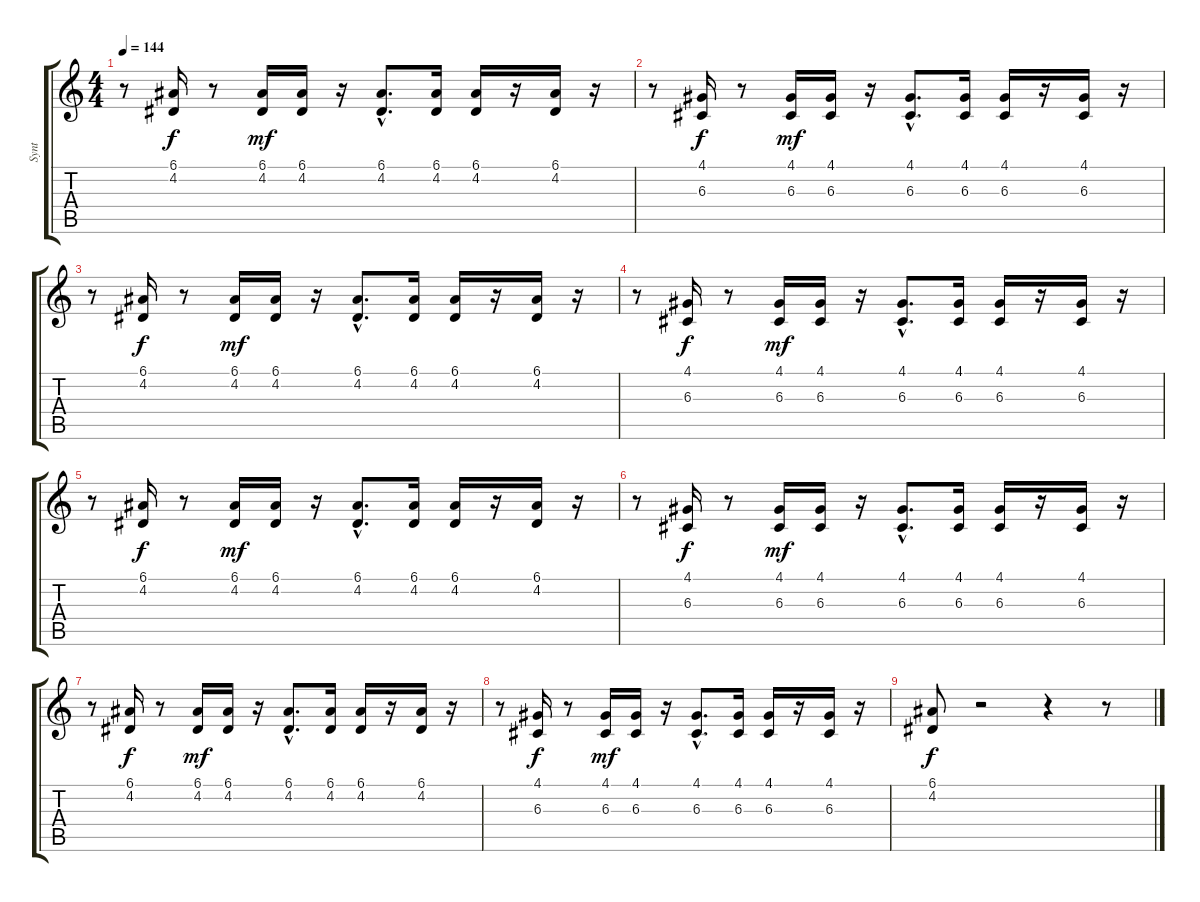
\track ("Synt" "Synt") {instrument lead5charang}
\staff {score tabs}
\tuning (E4 B3 G3 D3 A2 E2) {hide}
\ts (4 4)
\tempo 144
\clef g2
\ks c
r.8{dy mf} (6.1 4.2).16{dy f} r.8 (6.1 4.2).16{dy mf} (6.1 4.2).16 r.16 (6.1{hac} 4.2{hac}).8{d} (6.1 4.2).16 (6.1 4.2).16 r.16 (6.1 4.2).16 r.16 |
r.8 (4.1 6.3).16{dy f} r.8 (4.1 6.3).16{dy mf} (4.1 6.3).16 r.16 (4.1{hac} 6.3{hac}).8{d} (4.1 6.3).16 (4.1 6.3).16 r.16 (4.1 6.3).16 r.16 |
r.8 (6.1 4.2).16{dy f} r.8 (6.1 4.2).16{dy mf} (6.1 4.2).16 r.16 (6.1{hac} 4.2{hac}).8{d} (6.1 4.2).16 (6.1 4.2).16 r.16 (6.1 4.2).16 r.16 |
r.8 (4.1 6.3).16{dy f} r.8 (4.1 6.3).16{dy mf} (4.1 6.3).16 r.16 (4.1{hac} 6.3{hac}).8{d} (4.1 6.3).16 (4.1 6.3).16 r.16 (4.1 6.3).16 r.16 |
r.8 (6.1 4.2).16{dy f} r.8 (6.1 4.2).16{dy mf} (6.1 4.2).16 r.16 (6.1{hac} 4.2{hac}).8{d} (6.1 4.2).16 (6.1 4.2).16 r.16 (6.1 4.2).16 r.16 |
r.8 (4.1 6.3).16{dy f} r.8 (4.1 6.3).16{dy mf} (4.1 6.3).16 r.16 (4.1{hac} 6.3{hac}).8{d} (4.1 6.3).16 (4.1 6.3).16 r.16 (4.1 6.3).16 r.16 |
r.8 (6.1 4.2).16{dy f} r.8 (6.1 4.2).16{dy mf} (6.1 4.2).16 r.16 (6.1{hac} 4.2{hac}).8{d} (6.1 4.2).16 (6.1 4.2).16 r.16 (6.1 4.2).16 r.16 |
r.8 (4.1 6.3).16{dy f} r.8 (4.1 6.3).16{dy mf} (4.1 6.3).16 r.16 (4.1{hac} 6.3{hac}).8{d} (4.1 6.3).16 (4.1 6.3).16 r.16 (4.1 6.3).16 r.16 |
(6.1 4.2).8{dy f} r.2 r.4 r.8
